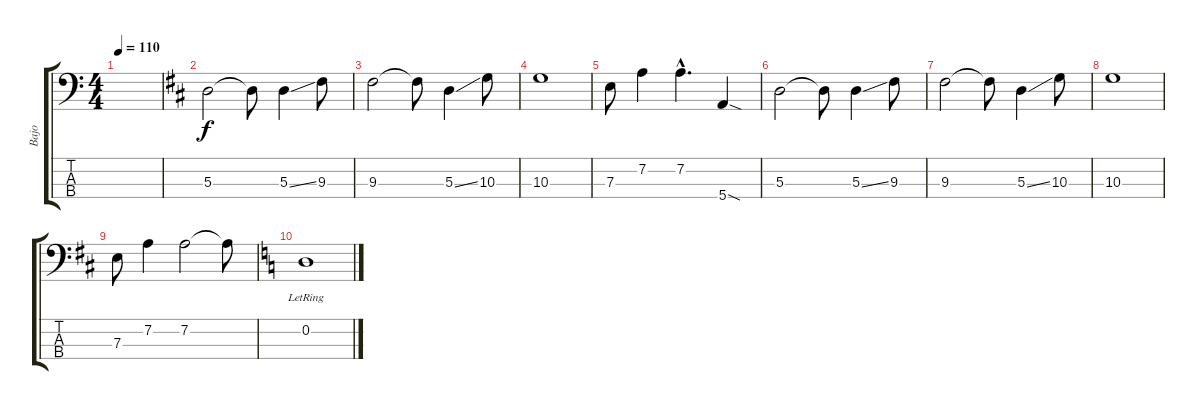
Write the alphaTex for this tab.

\track ("Bajo" "Bajo") {instrument electricbassfinger}
\staff {score tabs}
\tuning (G2 D2 A1 E1) {hide}
\ts (4 4)
\tempo 110
\clef f4
\ks c
|
\ks d
5.3.2 5.3{t}.8 5.3{ss}.4 9.3.8 |
9.3.2 9.3{t}.8 5.3{ss}.4 10.3.8 |
10.3.1 |
7.3.8 7.2.4 7.2{hac}.4{d} 5.4{sod}.4 |
5.3.2 5.3{t}.8 5.3{ss}.4 9.3.8 |
9.3.2 9.3{t}.8 5.3{ss}.4 10.3.8 |
10.3.1 |
7.3.8 7.2.4 7.2.2 7.2{t}.8 |
\ks c
0.2{lr}.1
